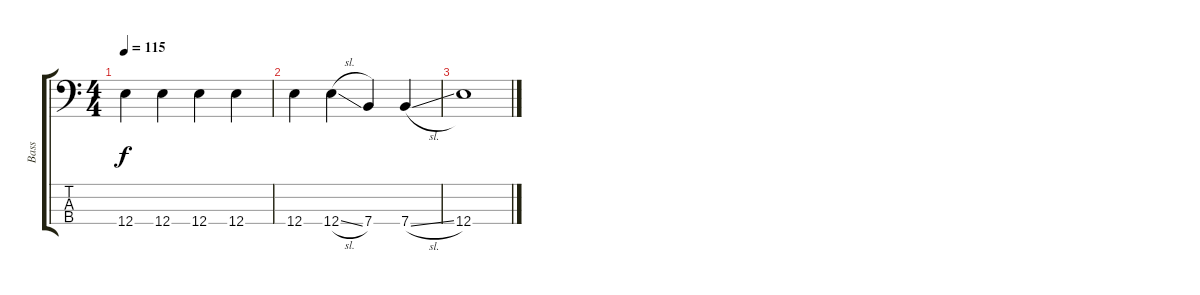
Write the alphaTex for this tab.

\track ("Bass" "Bass") {instrument electricbassfinger}
\staff {score tabs}
\tuning (G2 D2 A1 E1) {hide}
\ts (4 4)
\tempo 115
\clef f4
\ks c
12.4.4{dy f} 12.4.4 12.4.4 12.4.4 |
12.4.4 12.4{sl}.4 7.4.4 7.4{sl}.4 |
12.4.1
